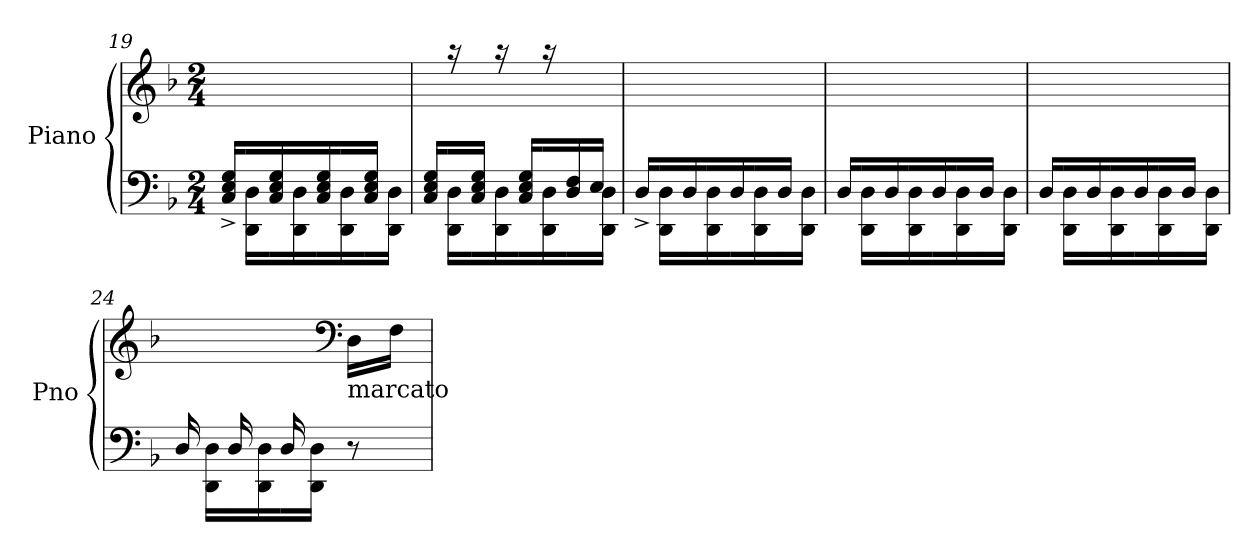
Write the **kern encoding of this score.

**kern	**kern
*part1	*part1
*staff2	*staff1
*I"Piano	*
*I'Pno	*
*clefF4	*clefG2
*k[b-]	*k[b-]
*M2/4	*M2/4
=19	=19
*^	*
16C/^ 16E/^ 16G/^LL	16ryy	16ryy
16ryy	16DD\ 16D\LL	16ryy
16C/ 16E/ 16G/	16ryy	16ryy
16ryy	16DD\ 16D\	16ryy
16C/ 16E/ 16G/	16ryy	16ryy
16ryy	16DD\ 16D\	16ryy
16C/ 16E/ 16G/JJ	16ryy	16ryy
16ryy	16DD\ 16D\JJ	16ryy
=20	=20	=20
16C/ 16E/ 16G/LL	16ryy	16ryy
16ryy	16DD\ 16D\LL	16raa
16C/ 16E/ 16G/JJ	16ryy	16ryy
16ryy	16DD\ 16D\	16raa
16C/ 16E/ 16G/LL	16ryy	16ryy
16ryy	16DD\ 16D\	16raa
16D/ 16F/	16ryy	8ryy
16E/JJ	16DD\ 16D\JJ	.
!!LO:PB:g=z
=21	=21	=21
16D^/LL	16ryy	16ryy
16ryy	16DD\ 16D\LL	16ryy
16D/	16ryy	16ryy
16ryy	16DD\ 16D\	16ryy
16D/	16ryy	16ryy
16ryy	16DD\ 16D\	16ryy
16D/JJ	16ryy	16ryy
16ryy	16DD\ 16D\JJ	16ryy
=22	=22	=22
16D/LL	16ryy	16ryy
16ryy	16DD\ 16D\LL	16ryy
16D/	16ryy	16ryy
16ryy	16DD\ 16D\	16ryy
16D/	16ryy	16ryy
16ryy	16DD\ 16D\	16ryy
16D/JJ	16ryy	16ryy
16ryy	16DD\ 16D\JJ	16ryy
=23	=23	=23
16D/LL	16ryy	16ryy
16ryy	16DD\ 16D\LL	16ryy
16D/	16ryy	16ryy
16ryy	16DD\ 16D\	16ryy
16D/	16ryy	16ryy
16ryy	16DD\ 16D\	16ryy
16D/JJ	16ryy	16ryy
16ryy	16DD\ 16D\JJ	16ryy
=24	=24	=24
16D/LL	16ryy	16ryy
16ryy	16DD\ 16D\LL	16ryy
16D/	16ryy	16ryy
16ryy	16DD\ 16D\	16ryy
16D/	16ryy	16ryy
8.ryy	16DD\ 16D\JJ	16ryy
*	*	*clefF4
!	!	!LO:TX:b:t=marcato
.	8r	16D\LL
.	.	16F\JJ
*v	*v	*
=	=
*-	*-
